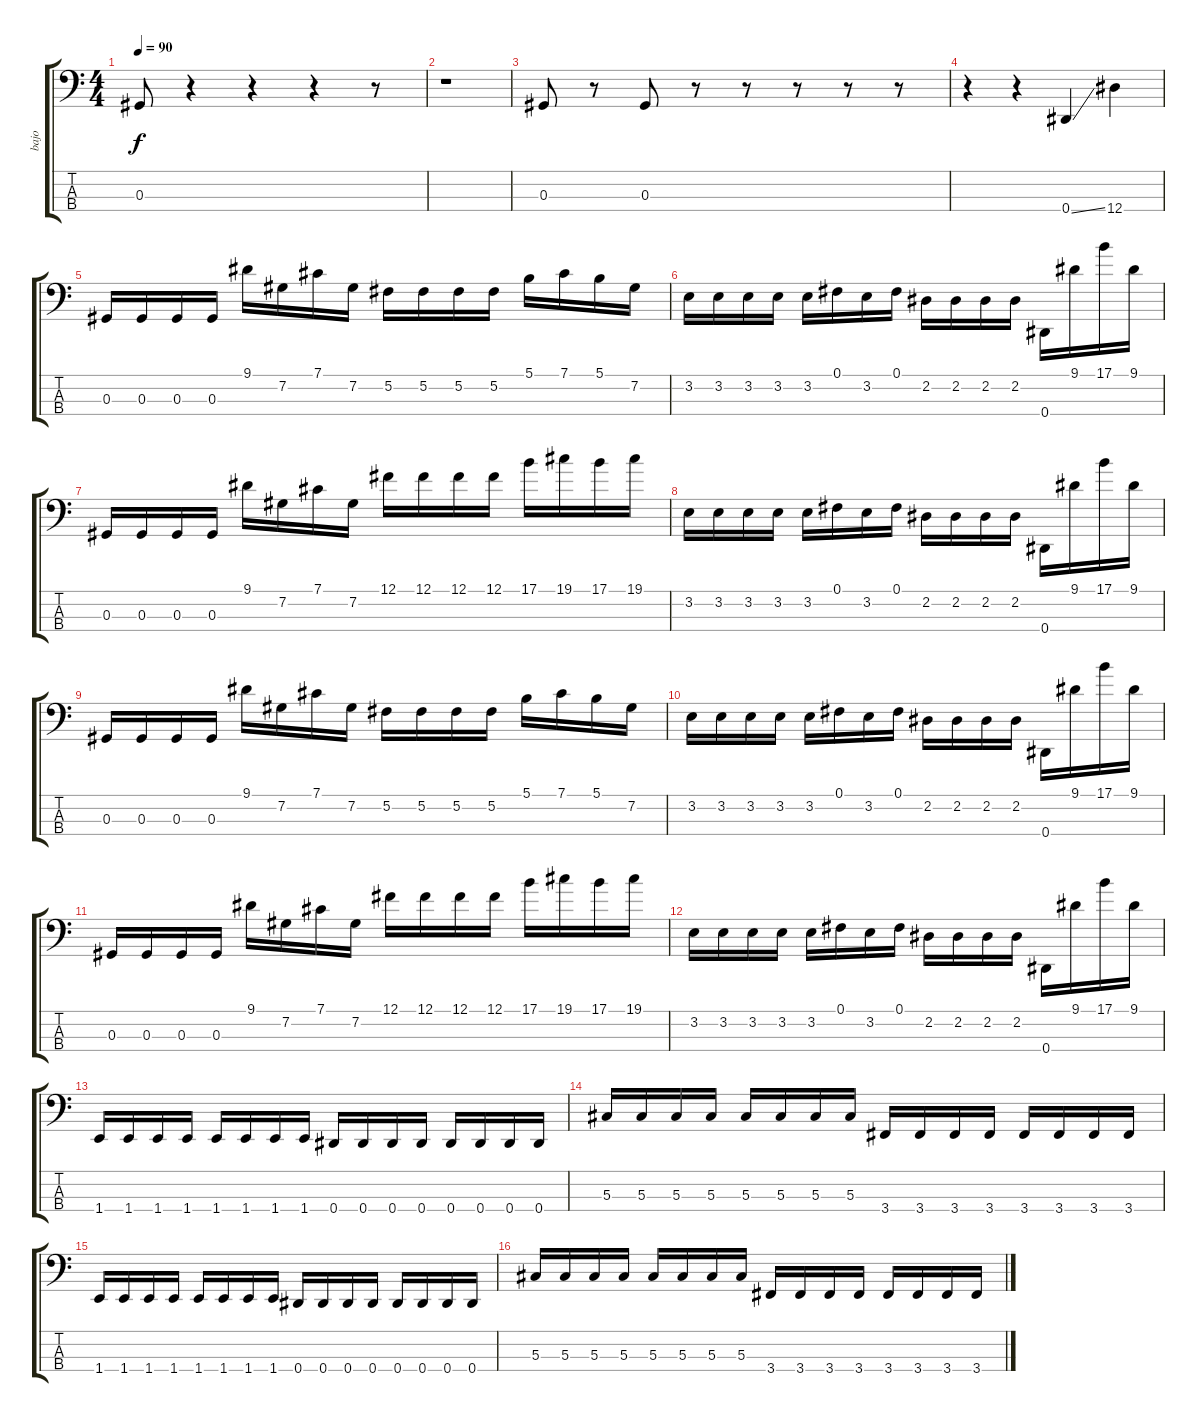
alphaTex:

\track ("bajo" "bajo") {instrument electricbasspick}
\staff {score tabs}
\tuning (Gb2 Db2 Ab1 Eb1) {hide}
\ts (4 4)
\tempo 90
\clef f4
\ks c
0.3.8{dy f instrument electricbasspick} r.4 r.4 r.4 r.8 |
r.1 |
0.3.8 r.8 0.3.8 r.8 r.8 r.8 r.8 r.8 |
r.4 r.4 0.4{ss}.4 12.4.4 |
0.3.16 0.3.16 0.3.16 0.3.16 9.1.16 7.2.16 7.1.16 7.2.16 5.2.16 5.2.16 5.2.16 5.2.16 5.1.16 7.1.16 5.1.16 7.2.16 |
3.2.16 3.2.16 3.2.16 3.2.16 3.2.16 0.1.16 3.2.16 0.1.16 2.2.16 2.2.16 2.2.16 2.2.16 0.4.16 9.1.16 17.1.16 9.1.16 |
0.3.16 0.3.16 0.3.16 0.3.16 9.1.16 7.2.16 7.1.16 7.2.16 12.1.16 12.1.16 12.1.16 12.1.16 17.1.16 19.1.16 17.1.16 19.1.16 |
3.2.16 3.2.16 3.2.16 3.2.16 3.2.16 0.1.16 3.2.16 0.1.16 2.2.16 2.2.16 2.2.16 2.2.16 0.4.16 9.1.16 17.1.16 9.1.16 |
0.3.16 0.3.16 0.3.16 0.3.16 9.1.16 7.2.16 7.1.16 7.2.16 5.2.16 5.2.16 5.2.16 5.2.16 5.1.16 7.1.16 5.1.16 7.2.16 |
3.2.16 3.2.16 3.2.16 3.2.16 3.2.16 0.1.16 3.2.16 0.1.16 2.2.16 2.2.16 2.2.16 2.2.16 0.4.16 9.1.16 17.1.16 9.1.16 |
0.3.16 0.3.16 0.3.16 0.3.16 9.1.16 7.2.16 7.1.16 7.2.16 12.1.16 12.1.16 12.1.16 12.1.16 17.1.16 19.1.16 17.1.16 19.1.16 |
3.2.16 3.2.16 3.2.16 3.2.16 3.2.16 0.1.16 3.2.16 0.1.16 2.2.16 2.2.16 2.2.16 2.2.16 0.4.16 9.1.16 17.1.16 9.1.16 |
1.4.16 1.4.16 1.4.16 1.4.16 1.4.16 1.4.16 1.4.16 1.4.16 0.4.16 0.4.16 0.4.16 0.4.16 0.4.16 0.4.16 0.4.16 0.4.16 |
5.3.16 5.3.16 5.3.16 5.3.16 5.3.16 5.3.16 5.3.16 5.3.16 3.4.16 3.4.16 3.4.16 3.4.16 3.4.16 3.4.16 3.4.16 3.4.16 |
1.4.16 1.4.16 1.4.16 1.4.16 1.4.16 1.4.16 1.4.16 1.4.16 0.4.16 0.4.16 0.4.16 0.4.16 0.4.16 0.4.16 0.4.16 0.4.16 |
5.3.16 5.3.16 5.3.16 5.3.16 5.3.16 5.3.16 5.3.16 5.3.16 3.4.16 3.4.16 3.4.16 3.4.16 3.4.16 3.4.16 3.4.16 3.4.16
